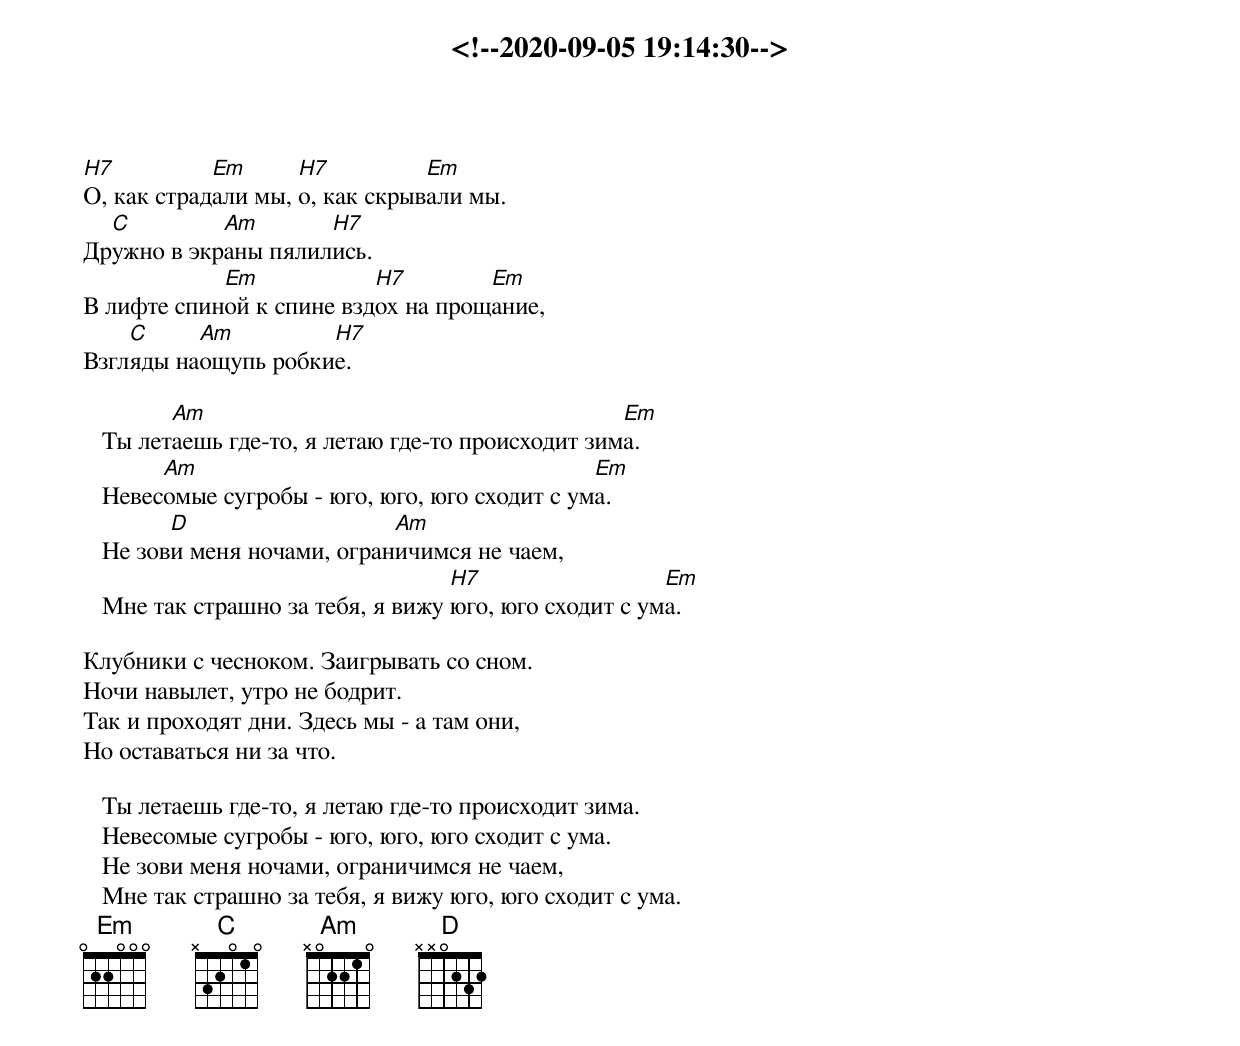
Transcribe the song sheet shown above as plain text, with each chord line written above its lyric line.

<!--2020-09-05 19:14:30-->
H7          Em      H7          Em
О, как страдали мы, о, как скрывали мы.
  C         Am       H7
Дружно в экраны пялились.
            Em            H7        Em
В лифте спиной к спине вздох на прощание,
    C     Am         H7
Взгляды наощупь робкие.

         Am                                        Em
   Ты летаешь где-то, я летаю где-то происходит зима.
        Am                                      Em
   Невесомые сугробы - юго, юго, юго сходит с ума.
         D                   Am
   Не зови меня ночами, ограничимся не чаем,
                                   H7                  Em
   Мне так страшно за тебя, я вижу юго, юго сходит с ума.

Клубники с чесноком. Заигрывать со сном.
Ночи навылет, утро не бодрит.
Так и проходят дни. Здесь мы - а там они,
Но оставаться ни за что.

   Ты летаешь где-то, я летаю где-то происходит зима.
   Невесомые сугробы - юго, юго, юго сходит с ума.
   Не зови меня ночами, ограничимся не чаем,
   Мне так страшно за тебя, я вижу юго, юго сходит с ума.
